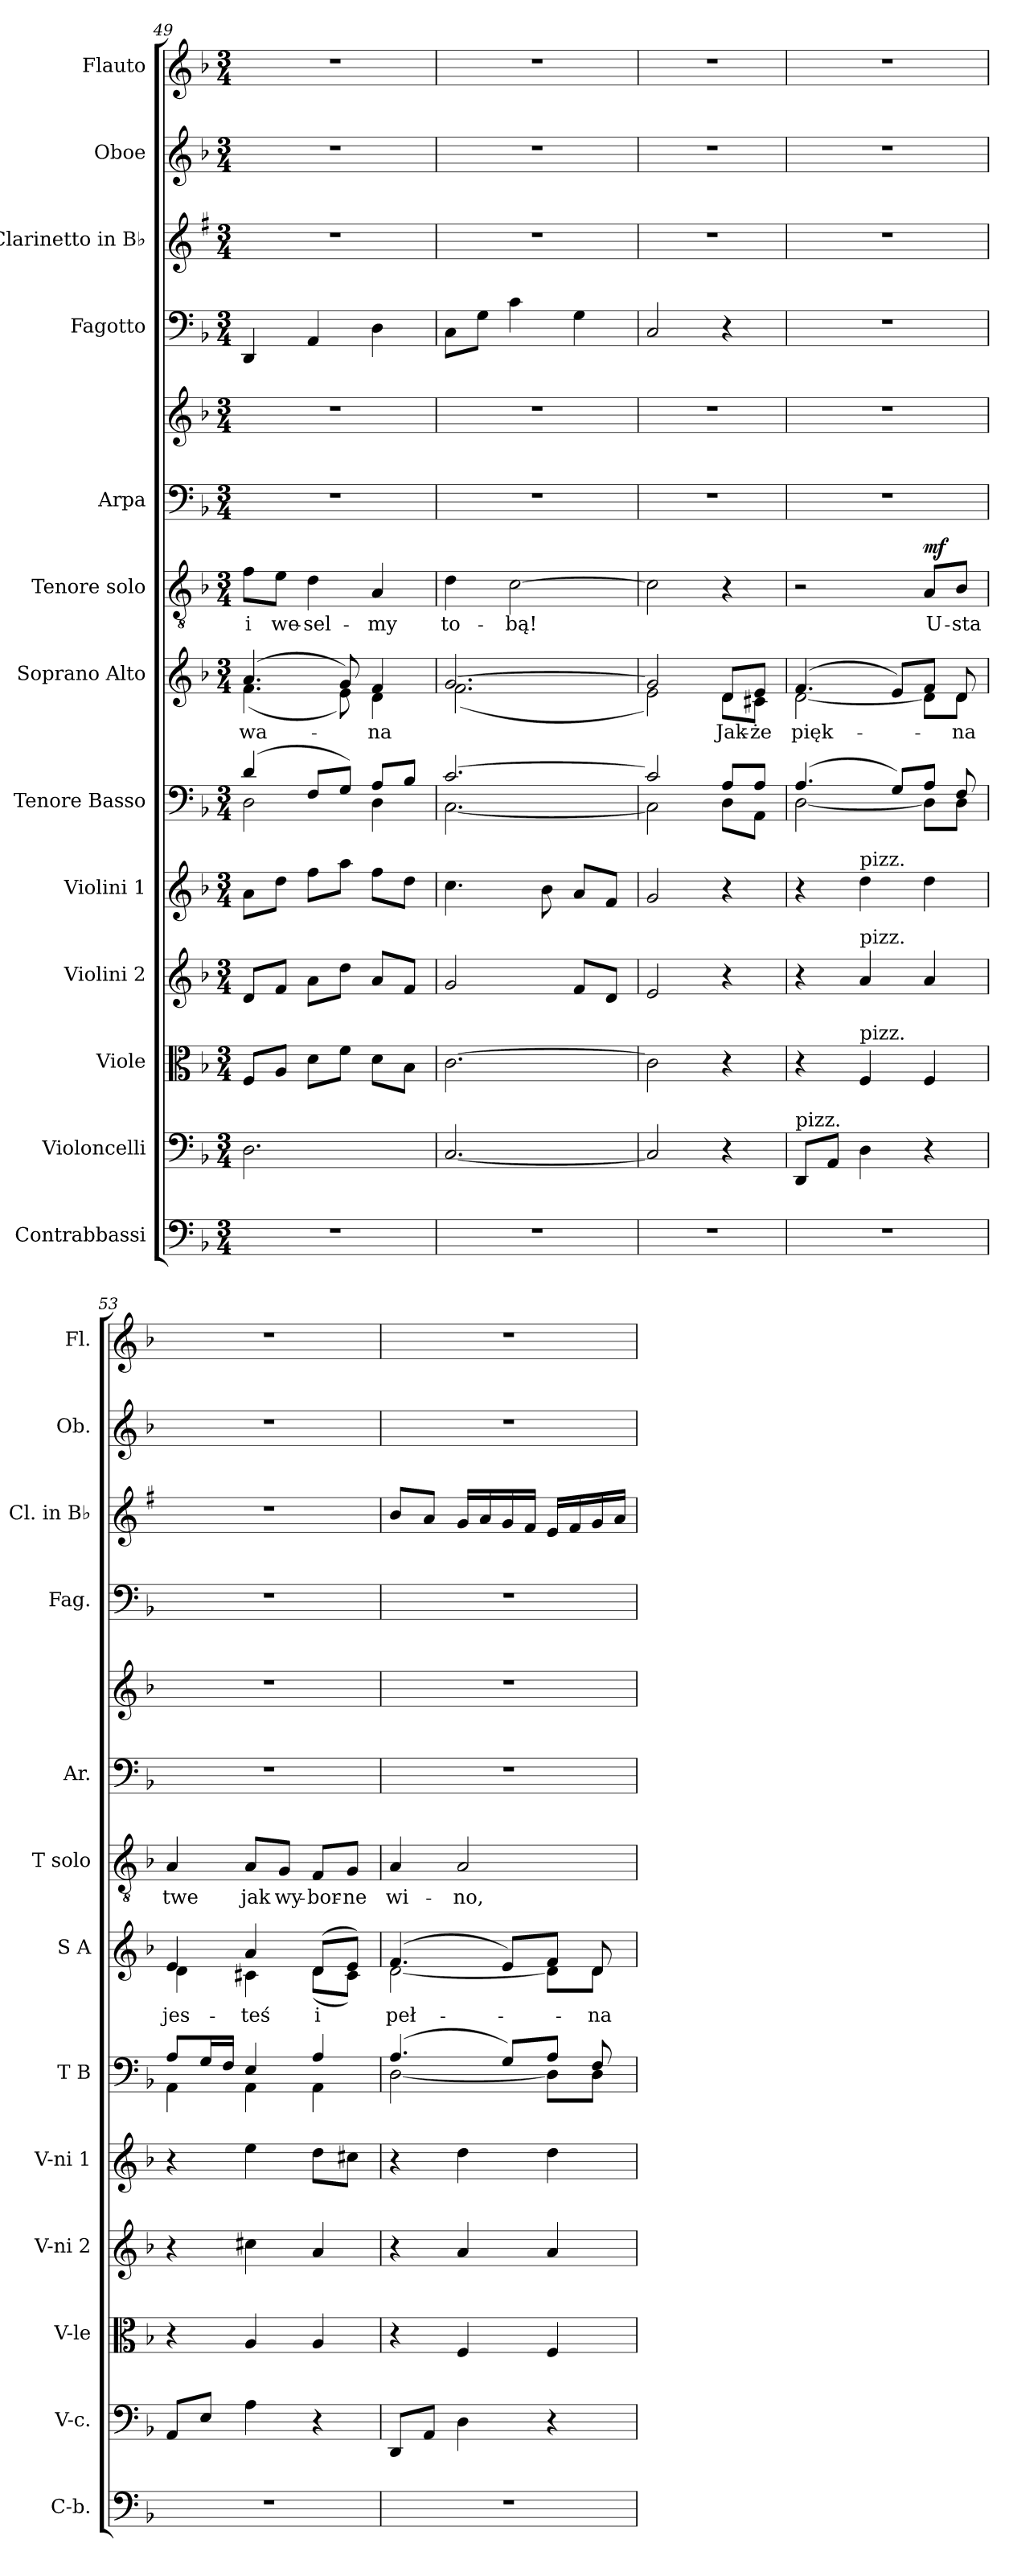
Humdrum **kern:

**kern	**kern	**kern	**kern	**kern	**kern	**kern	**text	**kern	**text	**dynam	**kern	**kern	**kern	**kern	**kern	**kern
*part13	*part12	*part11	*part10	*part9	*part8	*part7	*part7	*part6	*part6	*part6	*part5	*part5	*part4	*part3	*part2	*part1
*staff14	*staff13	*staff12	*staff11	*staff10	*staff9	*staff8	*staff8	*staff7	*staff7	*staff7	*staff6	*staff5	*staff4	*staff3	*staff2	*staff1
*I"Contrabbassi	*I"Violoncelli	*I"Viole	*I"Violini 2	*I"Violini 1	*I"Tenore Basso	*I"Soprano Alto	*	*I"Tenore solo	*	*	*I"Arpa	*	*I"Fagotto	*I"Clarinetto in B♭	*I"Oboe	*I"Flauto
*I'C-b.	*I'V-c.	*I'V-le	*I'V-ni 2	*I'V-ni 1	*I'T B	*I'S A	*	*I'T solo	*	*	*I'Ar.	*	*I'Fag.	*I'Cl. in B♭	*I'Ob.	*I'Fl.
*clefF4	*clefF4	*clefC3	*clefG2	*clefG2	*clefF4	*clefG2	*	*clefGv2	*	*	*clefF4	*clefG2	*clefF4	*clefG2	*clefG2	*clefG2
*	*	*	*	*	*	*	*	*	*	*	*	*	*	*ITrd1c2	*	*
*k[b-]	*k[b-]	*k[b-]	*k[b-]	*k[b-]	*k[b-]	*k[b-]	*	*k[b-]	*	*	*k[b-]	*k[b-]	*k[b-]	*k[b-]	*k[b-]	*k[b-]
*M3/4	*M3/4	*M3/4	*M3/4	*M3/4	*M3/4	*M3/4	*	*M3/4	*	*	*M3/4	*M3/4	*M3/4	*M3/4	*M3/4	*M3/4
=49	=49	=49	=49	=49	=49	=49	=49	=49	=49	=49	=49	=49	=49	=49	=49	=49
*	*	*	*	*	*^	*^	*	*	*	*	*	*	*	*	*	*
2.r	2.D	8FL	8dL	8aL	(4d	2D	(4.a	(4.f	-wa-	8fL	i	.	2.r	2.r	4DD	2.r	2.r	2.r
.	.	8AJ	8fJ	8ddJ	.	.	.	.	.	8eJ	we-	.	.	.	.	.	.	.
.	.	8dL	8aL	8ffL	8FL	.	.	.	.	4d	-sel-	.	.	.	4AA	.	.	.
.	.	8fJ	8ddJ	8aaJ	8GJ)	.	8g)	8e)	.	.	.	.	.	.	.	.	.	.
.	.	8dL	8aL	8ffL	8AL	4D	4f	4d	-na	4A	-my	.	.	.	4D	.	.	.
.	.	8B-J	8fJ	8ddJ	8B-J	.	.	.	.	.	.	.	.	.	.	.	.	.
=50	=50	=50	=50	=50	=50	=50	=50	=50	=50	=50	=50	=50	=50	=50	=50	=50	=50	=50
2.r	[2.C	[2.c	2g	4.cc	[2.c	[2.C	[2.g	(2.f	.	4d	to-	.	2.r	2.r	8CL	2.r	2.r	2.r
.	.	.	.	.	.	.	.	.	.	.	.	.	.	.	8GJ	.	.	.
.	.	.	.	.	.	.	.	.	.	[2c	-bą!	.	.	.	4c	.	.	.
.	.	.	.	8b-	.	.	.	.	.	.	.	.	.	.	.	.	.	.
.	.	.	8fL	8aL	.	.	.	.	.	.	.	.	.	.	4G	.	.	.
.	.	.	8dJ	8fJ	.	.	.	.	.	.	.	.	.	.	.	.	.	.
=51	=51	=51	=51	=51	=51	=51	=51	=51	=51	=51	=51	=51	=51	=51	=51	=51	=51	=51
2.r	2C]	2c]	2e	2g	2c]	2C]	2g]	2e)	.	2c]	.	.	2.r	2.r	2C	2.r	2.r	2.r
.	4r	4r	4r	4r	8AL	8DL	8dL	8dL	Jak-	4r	.	.	.	.	4r	.	.	.
.	.	.	.	.	8AJ	8AAJ	8eJ	8c#XJ	-że	.	.	.	.	.	.	.	.	.
=52	=52	=52	=52	=52	=52	=52	=52	=52	=52	=52	=52	=52	=52	=52	=52	=52	=52	=52
!	!LO:TX:a:t=pizz.	!	!	!	!	!	!	!	!	!	!	!	!	!	!	!	!	!
2.r	8DDL	4r	4r	4r	(4.A	[2D	(4.f	[2d	pięk-	2r	.	.	2.r	2.r	2.r	2.r	2.r	2.r
.	8AAJ	.	.	.	.	.	.	.	.	.	.	.	.	.	.	.	.	.
!	!	!	!	!LO:TX:a:t=pizz.	!	!	!	!	!	!	!	!	!	!	!	!	!	!
!	!	!	!LO:TX:a:t=pizz.	!	!	!	!	!	!	!	!	!	!	!	!	!	!	!
!	!	!LO:TX:a:t=pizz.	!	!	!	!	!	!	!	!	!	!	!	!	!	!	!	!
.	4D	4F	4a	4dd	.	.	.	.	.	.	.	.	.	.	.	.	.	.
.	.	.	.	.	8GL)	.	8eL)	.	.	.	.	.	.	.	.	.	.	.
!	!	!	!	!	!	!	!	!	!	!	!	!LO:DY:a	!	!	!	!	!	!
.	4r	4F	4a	4dd	8AJ	8DL]	8fJ	8dL]	.	8AL	U-	mf	.	.	.	.	.	.
.	.	.	.	.	8F	8DJ	8d	8dJ	-na	8B-J	-sta	.	.	.	.	.	.	.
=53	=53	=53	=53	=53	=53	=53	=53	=53	=53	=53	=53	=53	=53	=53	=53	=53	=53	=53
2.r	8AAL	4r	4r	4r	8AL	4AA	4e	4d	jes-	4A	twe	.	2.r	2.r	2.r	2.r	2.r	2.r
.	8EJ	.	.	.	16GL	.	.	.	.	.	.	.	.	.	.	.	.	.
.	.	.	.	.	16FJJ	.	.	.	.	.	.	.	.	.	.	.	.	.
.	4A	4A	4cc#X	4ee	4E	4AA	4a	4c#X	-teś	8AL	jak	.	.	.	.	.	.	.
.	.	.	.	.	.	.	.	.	.	8GJ	wy-	.	.	.	.	.	.	.
.	4r	4A	4a	8ddL	4A	4AA	(8dL	(8dL	i	8FL	-bor-	.	.	.	.	.	.	.
.	.	.	.	8cc#XJ	.	.	8eJ)	8c#J)	.	8GJ	-ne	.	.	.	.	.	.	.
=54	=54	=54	=54	=54	=54	=54	=54	=54	=54	=54	=54	=54	=54	=54	=54	=54	=54	=54
2.r	8DDL	4r	4r	4r	(4.A	[2D	(4.f	[2d	peł-	4A	wi-	.	2.r	2.r	2.r	8aL	2.r	2.r
.	8AAJ	.	.	.	.	.	.	.	.	.	.	.	.	.	.	8gJ	.	.
.	4D	4F	4a	4dd	.	.	.	.	.	2A	-no,	.	.	.	.	16fLL	.	.
.	.	.	.	.	.	.	.	.	.	.	.	.	.	.	.	16g	.	.
.	.	.	.	.	8GL)	.	8eL)	.	.	.	.	.	.	.	.	16f	.	.
.	.	.	.	.	.	.	.	.	.	.	.	.	.	.	.	16eJJ	.	.
.	4r	4F	4a	4dd	8AJ	8DL]	8fJ	8dL]	.	.	.	.	.	.	.	16dLL	.	.
.	.	.	.	.	.	.	.	.	.	.	.	.	.	.	.	16e	.	.
.	.	.	.	.	8F	8DJ	8d	8dJ	-na	.	.	.	.	.	.	16f	.	.
.	.	.	.	.	.	.	.	.	.	.	.	.	.	.	.	16gJJ	.	.
*	*	*	*	*	*v	*v	*	*	*	*	*	*	*	*	*	*	*	*
*	*	*	*	*	*	*v	*v	*	*	*	*	*	*	*	*	*	*
=	=	=	=	=	=	=	=	=	=	=	=	=	=	=	=	=
*-	*-	*-	*-	*-	*-	*-	*-	*-	*-	*-	*-	*-	*-	*-	*-	*-
